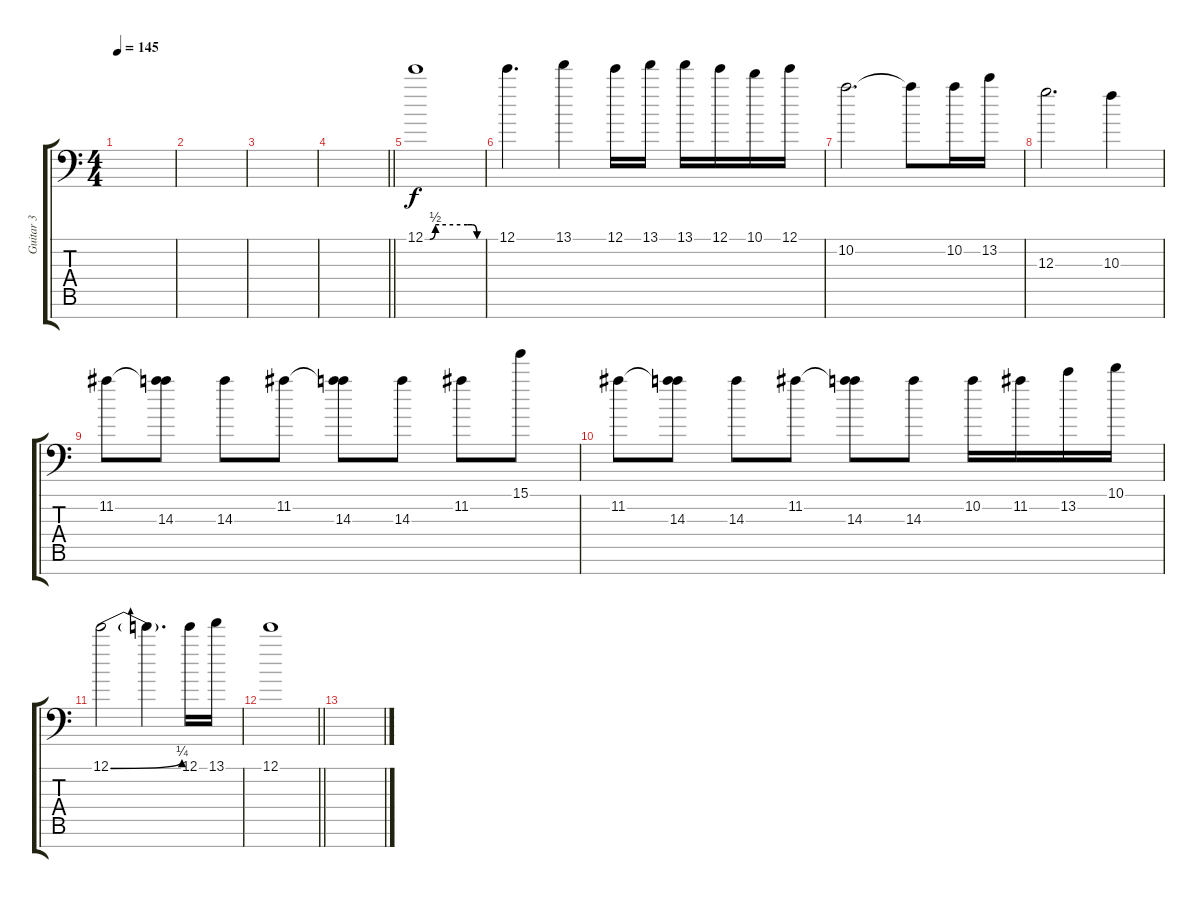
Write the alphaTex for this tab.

\track ("Guitar 3" "Guitar 3") {instrument distortionguitar}
\staff {score tabs}
\tuning (E4 B3 G3 D3 A2 E2 A1) {hide}
\ts (4 4)
\tempo 145
\clef f4
\ks c
|
|
|
\barLineRight lightlight
|
\section ("" "")
12.1{be (custom 0 0 5 0 11 2 15 2 45 2 50 2 55 0 60 0)}.1{dy f volume 16 instrument distortionguitar} |
12.1.4{d} 13.1.4 12.1.16 13.1.16 13.1.16 12.1.16 10.1.16 12.1.16 |
10.2.2{d} 10.2{t}.8 10.2.16 13.2.16 |
12.3.2{d} 10.3.4 |
11.2.8 (11.2{t} 14.3).8 14.3.8 11.2.8 (11.2{t} 14.3).8 14.3.8 11.2.8 15.1.8 |
11.2.8 (11.2{t} 14.3).8 14.3.8 11.2.8 (11.2{t} 14.3).8 14.3.8 10.2.16 11.2.16 13.2.16 10.1.16 |
12.1{be (bend 0 0 60 1)}.2 12.1{t}.4{d} 12.1.16 13.1.16 |
\barLineRight lightlight
12.1.1 |
\section ("" "")
